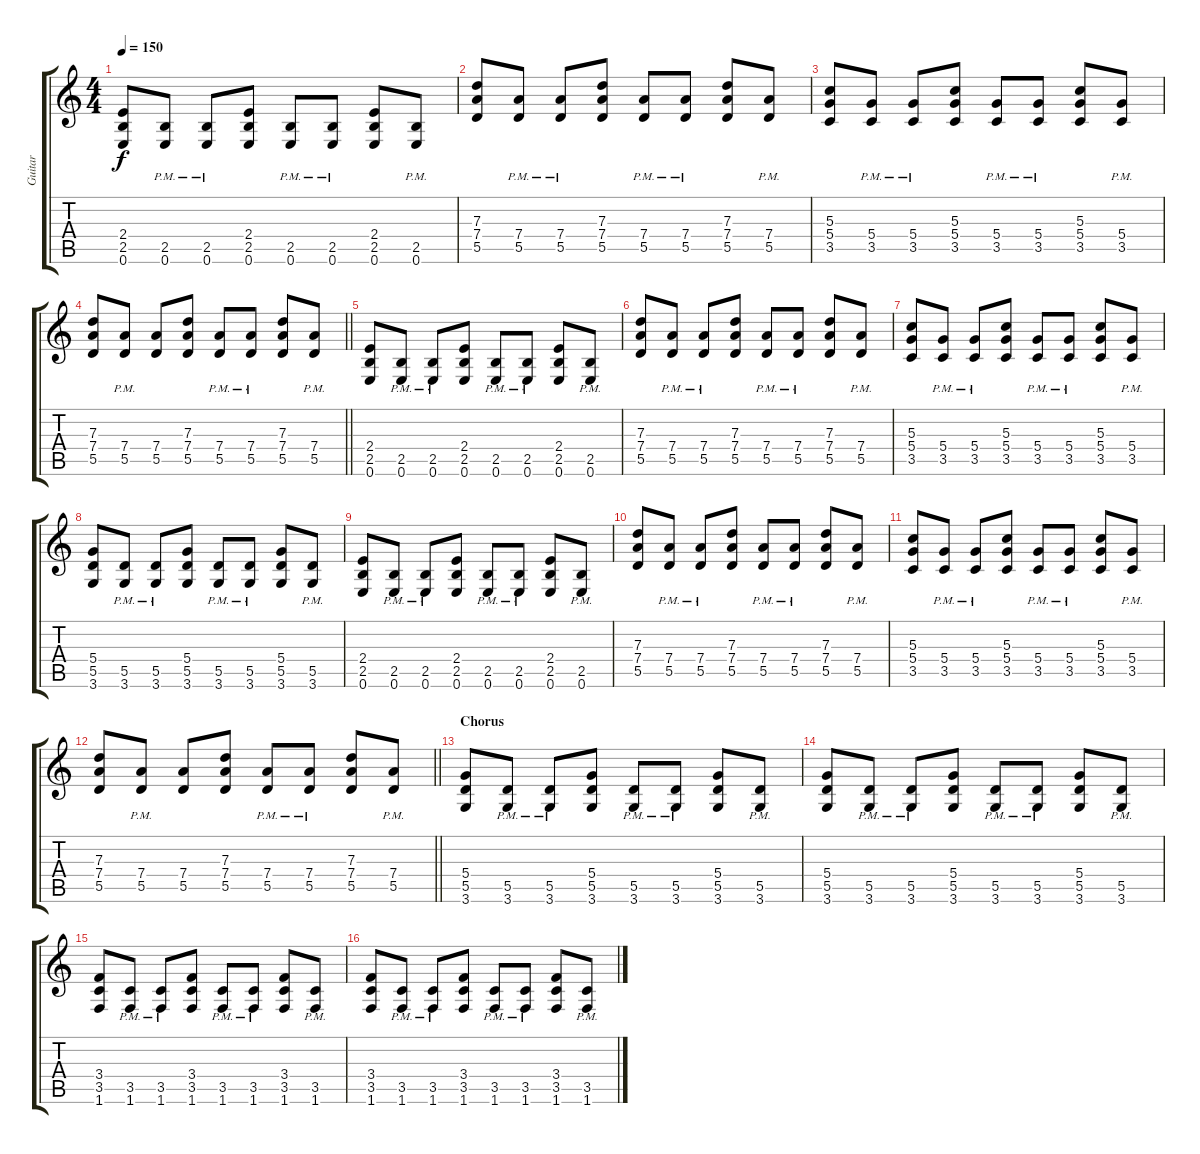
\track ("Guitar" "Guitar") {instrument distortionguitar}
\staff {score tabs}
\tuning (E4 B3 G3 D3 A2 E2) {hide}
\ts (4 4)
\tempo 150
\clef g2
\ks c
(2.4 2.5 0.6).8{dy f} (2.5{pm} 0.6{pm}).8 (2.5{pm} 0.6{pm}).8 (2.4 2.5 0.6).8 (2.5{pm} 0.6{pm}).8 (2.5{pm} 0.6{pm}).8 (2.4 2.5 0.6).8 (2.5{pm} 0.6{pm}).8 |
(7.3 7.4 5.5).8 (7.4{pm} 5.5{pm}).8 (7.4{pm} 5.5{pm}).8 (7.3 7.4 5.5).8 (7.4{pm} 5.5{pm}).8 (7.4{pm} 5.5{pm}).8 (7.3 7.4 5.5).8 (7.4{pm} 5.5{pm}).8 |
(5.3 5.4 3.5).8 (5.4{pm} 3.5{pm}).8 (5.4{pm} 3.5{pm}).8 (5.3 5.4 3.5).8 (5.4{pm} 3.5{pm}).8 (5.4{pm} 3.5{pm}).8 (5.3 5.4 3.5).8 (5.4{pm} 3.5{pm}).8 |
\barLineRight lightlight
(7.3 7.4 5.5).8 (7.4{pm} 5.5{pm}).8 (7.4 5.5).8 (7.3 7.4 5.5).8 (7.4{pm} 5.5{pm}).8 (7.4{pm} 5.5{pm}).8 (7.3 7.4 5.5).8 (7.4{pm} 5.5{pm}).8 |
(2.4 2.5 0.6).8 (2.5{pm} 0.6{pm}).8 (2.5{pm} 0.6{pm}).8 (2.4 2.5 0.6).8 (2.5{pm} 0.6{pm}).8 (2.5{pm} 0.6{pm}).8 (2.4 2.5 0.6).8 (2.5{pm} 0.6{pm}).8 |
(7.3 7.4 5.5).8 (7.4{pm} 5.5{pm}).8 (7.4{pm} 5.5{pm}).8 (7.3 7.4 5.5).8 (7.4{pm} 5.5{pm}).8 (7.4{pm} 5.5{pm}).8 (7.3 7.4 5.5).8 (7.4{pm} 5.5{pm}).8 |
(5.3 5.4 3.5).8 (5.4{pm} 3.5{pm}).8 (5.4{pm} 3.5{pm}).8 (5.3 5.4 3.5).8 (5.4{pm} 3.5{pm}).8 (5.4{pm} 3.5{pm}).8 (5.3 5.4 3.5).8 (5.4{pm} 3.5{pm}).8 |
(5.4 5.5 3.6).8 (5.5{pm} 3.6{pm}).8 (5.5{pm} 3.6{pm}).8 (5.4 5.5 3.6).8 (5.5{pm} 3.6{pm}).8 (5.5{pm} 3.6{pm}).8 (5.4 5.5 3.6).8 (5.5{pm} 3.6{pm}).8 |
(2.4 2.5 0.6).8 (2.5{pm} 0.6{pm}).8 (2.5{pm} 0.6{pm}).8 (2.4 2.5 0.6).8 (2.5{pm} 0.6{pm}).8 (2.5{pm} 0.6{pm}).8 (2.4 2.5 0.6).8 (2.5{pm} 0.6{pm}).8 |
(7.3 7.4 5.5).8 (7.4{pm} 5.5{pm}).8 (7.4{pm} 5.5{pm}).8 (7.3 7.4 5.5).8 (7.4{pm} 5.5{pm}).8 (7.4{pm} 5.5{pm}).8 (7.3 7.4 5.5).8 (7.4{pm} 5.5{pm}).8 |
(5.3 5.4 3.5).8 (5.4{pm} 3.5{pm}).8 (5.4{pm} 3.5{pm}).8 (5.3 5.4 3.5).8 (5.4{pm} 3.5{pm}).8 (5.4{pm} 3.5{pm}).8 (5.3 5.4 3.5).8 (5.4{pm} 3.5{pm}).8 |
\barLineRight lightlight
(7.3 7.4 5.5).8 (7.4{pm} 5.5{pm}).8 (7.4 5.5).8 (7.3 7.4 5.5).8 (7.4{pm} 5.5{pm}).8 (7.4{pm} 5.5{pm}).8 (7.3 7.4 5.5).8 (7.4{pm} 5.5{pm}).8 |
\section ("" "Chorus ")
(5.4 5.5 3.6).8 (5.5{pm} 3.6{pm}).8 (5.5{pm} 3.6{pm}).8 (5.4 5.5 3.6).8 (5.5{pm} 3.6{pm}).8 (5.5{pm} 3.6{pm}).8 (5.4 5.5 3.6).8 (5.5{pm} 3.6{pm}).8 |
(5.4 5.5 3.6).8 (5.5{pm} 3.6{pm}).8 (5.5{pm} 3.6{pm}).8 (5.4 5.5 3.6).8 (5.5{pm} 3.6{pm}).8 (5.5{pm} 3.6{pm}).8 (5.4 5.5 3.6).8 (5.5{pm} 3.6{pm}).8 |
(3.4 3.5 1.6).8 (3.5{pm} 1.6{pm}).8 (3.5{pm} 1.6{pm}).8 (3.4 3.5 1.6).8 (3.5{pm} 1.6{pm}).8 (3.5{pm} 1.6{pm}).8 (3.4 3.5 1.6).8 (3.5{pm} 1.6{pm}).8 |
(3.4 3.5 1.6).8 (3.5{pm} 1.6{pm}).8 (3.5{pm} 1.6{pm}).8 (3.4 3.5 1.6).8 (3.5{pm} 1.6{pm}).8 (3.5{pm} 1.6{pm}).8 (3.4 3.5 1.6).8 (3.5{pm} 1.6{pm}).8
